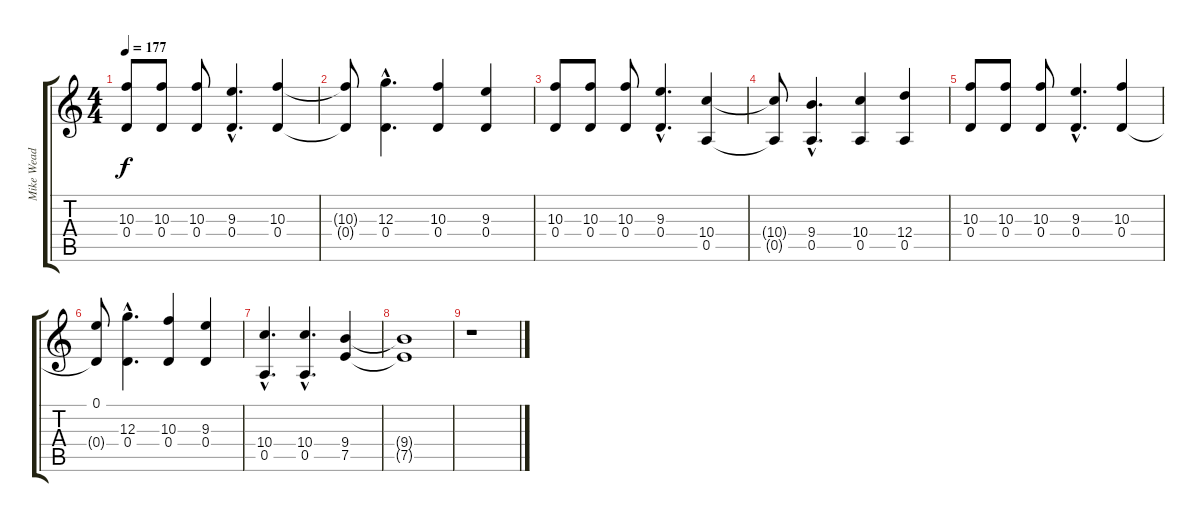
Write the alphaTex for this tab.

\track ("Mike Wead" "Mike Wead") {instrument distortionguitar}
\staff {score tabs}
\tuning (E4 B3 G3 D3 A2 E2) {hide}
\ts (4 4)
\tempo 177
\clef g2
\ks c
(10.3 0.4).8{dy f} (10.3 0.4).8 (10.3 0.4).8 (9.3{hac} 0.4{hac}).4{d} (10.3 0.4).4 |
(10.3{t} 0.4{t}).8 (12.3{hac} 0.4{hac}).4{d} (10.3 0.4).4 (9.3 0.4).4 |
(10.3 0.4).8 (10.3 0.4).8 (10.3 0.4).8 (9.3{hac} 0.4{hac}).4{d} (10.4 0.5).4 |
(10.4{t} 0.5{t}).8 (9.4{hac} 0.5{hac}).4{d} (10.4 0.5).4 (12.4 0.5).4 |
(10.3 0.4).8 (10.3 0.4).8 (10.3 0.4).8 (9.3{hac} 0.4{hac}).4{d} (10.3 0.4).4 |
(0.1 0.4{t}).8 (12.3{hac} 0.4{hac}).4{d} (10.3 0.4).4 (9.3 0.4).4 |
(10.4{hac} 0.5{hac}).4{d} (10.4{hac} 0.5{hac}).4{d} (9.4 7.5).4 |
(9.4{t} 7.5{t}).1 |
r.1
